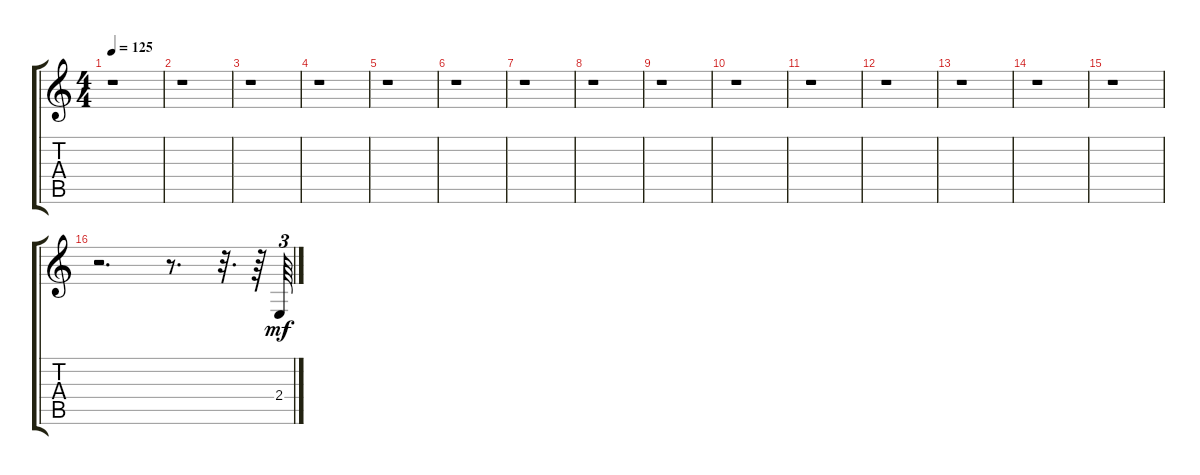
\track "" {instrument tenorsax}
\staff {score tabs}
\tuning (E4 B3 G3 D3 A2 E2) {hide}
\ts (4 4)
\tempo 125
\clef g2
\ks c
r.1{dy mp} |
r.1 |
r.1 |
r.1 |
r.1 |
r.1 |
r.1 |
r.1 |
r.1 |
r.1 |
r.1 |
r.1 |
r.1 |
r.1 |
r.1 |
r.2{d} r.8{d} r.32{d} r.64 2.4.64{tu (3 2) dy mf}
